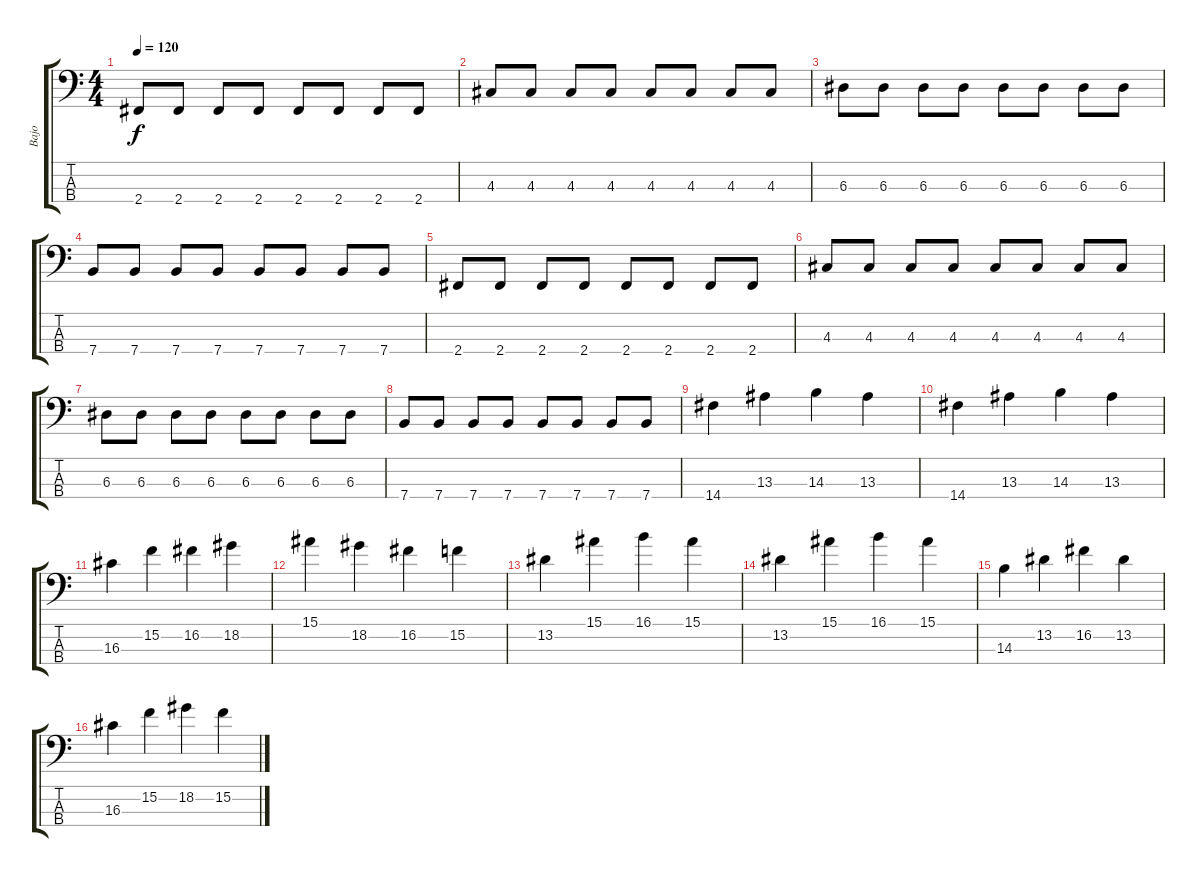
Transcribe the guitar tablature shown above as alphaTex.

\track ("Bajo" "Bajo") {instrument electricbasspick}
\staff {score tabs}
\tuning (G2 D2 A1 E1) {hide}
\ts (4 4)
\tempo 120
\clef f4
\ks c
2.4.8{dy f} 2.4.8 2.4.8 2.4.8 2.4.8 2.4.8 2.4.8 2.4.8 |
4.3.8 4.3.8 4.3.8 4.3.8 4.3.8 4.3.8 4.3.8 4.3.8 |
6.3.8 6.3.8 6.3.8 6.3.8 6.3.8 6.3.8 6.3.8 6.3.8 |
7.4.8 7.4.8 7.4.8 7.4.8 7.4.8 7.4.8 7.4.8 7.4.8 |
2.4.8 2.4.8 2.4.8 2.4.8 2.4.8 2.4.8 2.4.8 2.4.8 |
4.3.8 4.3.8 4.3.8 4.3.8 4.3.8 4.3.8 4.3.8 4.3.8 |
6.3.8 6.3.8 6.3.8 6.3.8 6.3.8 6.3.8 6.3.8 6.3.8 |
7.4.8 7.4.8 7.4.8 7.4.8 7.4.8 7.4.8 7.4.8 7.4.8 |
14.4.4 13.3.4 14.3.4 13.3.4 |
14.4.4 13.3.4 14.3.4 13.3.4 |
16.3.4 15.2.4 16.2.4 18.2.4 |
15.1.4 18.2.4 16.2.4 15.2.4 |
13.2.4 15.1.4 16.1.4 15.1.4 |
13.2.4 15.1.4 16.1.4 15.1.4 |
14.3.4 13.2.4 16.2.4 13.2.4 |
16.3.4 15.2.4 18.2.4 15.2.4
